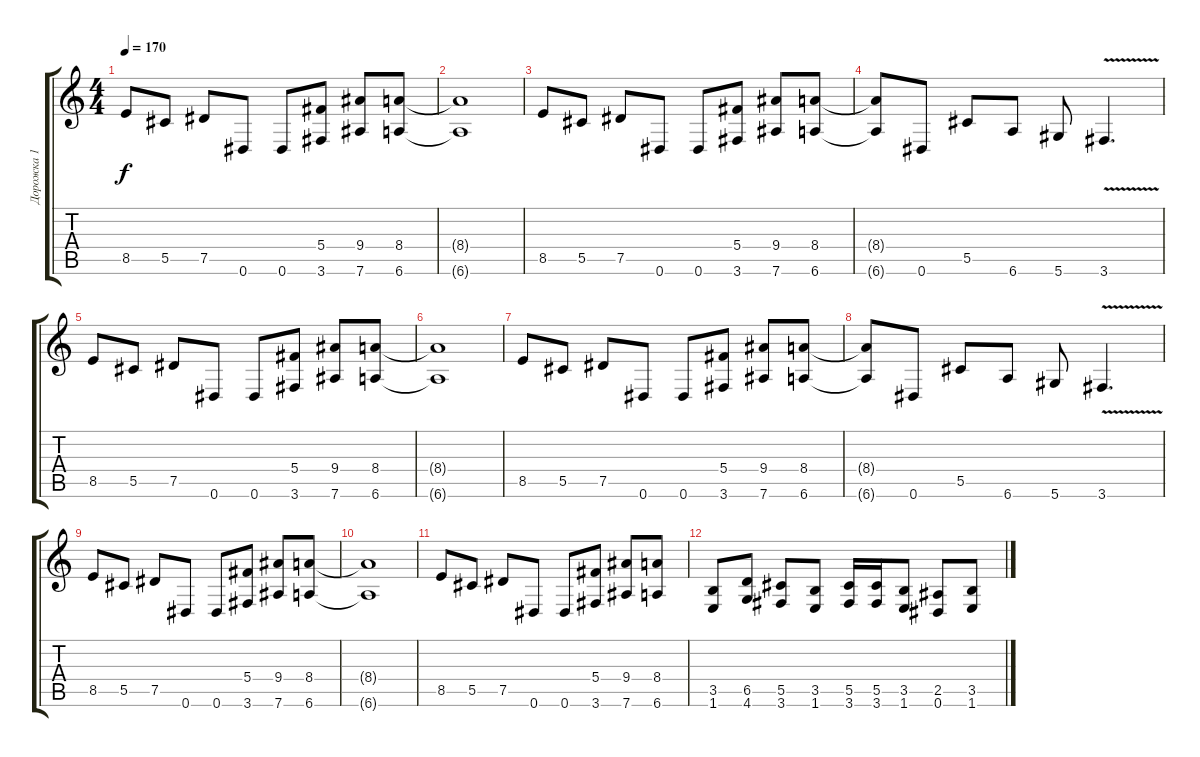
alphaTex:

\track ("Дорожка 1" "Дорожка 1") {instrument distortionguitar}
\staff {score tabs}
\tuning (Eb4 Bb3 Gb3 Db3 Ab2 Eb2) {hide}
\ts (4 4)
\tempo 170
\clef g2
\ks c
8.5.8{dy f} 5.5.8 7.5.8 0.6.8 0.6.8 (5.4 3.6).8 (9.4 7.6).8 (8.4 6.6).8 |
(8.4{t} 6.6{t}).1 |
8.5.8 5.5.8 7.5.8 0.6.8 0.6.8 (5.4 3.6).8 (9.4 7.6).8 (8.4 6.6).8 |
(8.4{t} 6.6{t}).8 0.6.8 5.5.8 6.6.8 5.6.8 3.6{v}.4{d} |
8.5.8 5.5.8 7.5.8 0.6.8 0.6.8 (5.4 3.6).8 (9.4 7.6).8 (8.4 6.6).8 |
(8.4{t} 6.6{t}).1 |
8.5.8 5.5.8 7.5.8 0.6.8 0.6.8 (5.4 3.6).8 (9.4 7.6).8 (8.4 6.6).8 |
(8.4{t} 6.6{t}).8 0.6.8 5.5.8 6.6.8 5.6.8 3.6{v}.4{d} |
8.5.8 5.5.8 7.5.8 0.6.8 0.6.8 (5.4 3.6).8 (9.4 7.6).8 (8.4 6.6).8 |
(8.4{t} 6.6{t}).1 |
8.5.8 5.5.8 7.5.8 0.6.8 0.6.8 (5.4 3.6).8 (9.4 7.6).8 (8.4 6.6).8 |
(3.5 1.6).8 (6.5 4.6).8 (5.5 3.6).8 (3.5 1.6).8 (5.5 3.6).16 (5.5 3.6).16 (3.5 1.6).8 (2.5 0.6).8 (3.5 1.6).8
